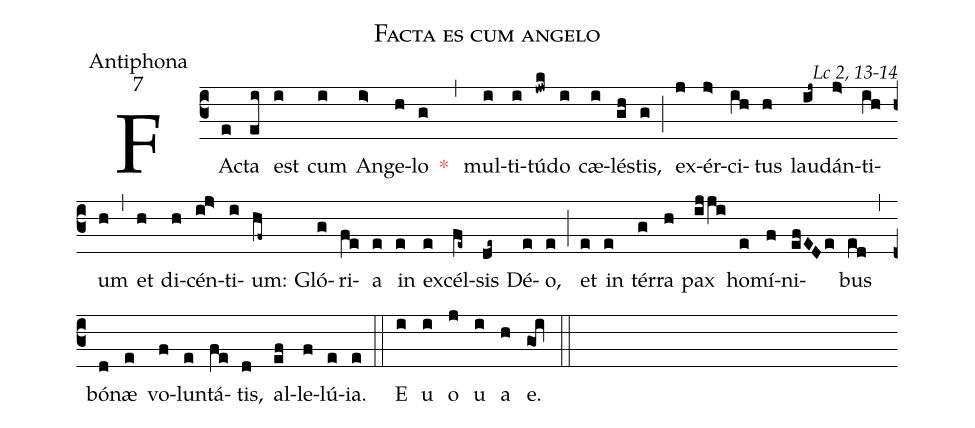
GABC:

name:Facta es cum angelo;
office-part:Antiphona;
mode:7;
commentary:Lc 2, 13-14;
%%
(c3)FAc(e)ta(ei) est(i) cum(i) An(i>)ge(h)lo(g) <c>*</c> (,) mul(i)ti(i)tú(jwk)do(i) cæ(i)lés(gh)tis,(g) (;) ex(j)ér(j>)ci(ih)tus(h) lau(ij~)dán(j>)ti(ih)um(h) (,) et(h) di(h)cén(ij>)ti(i)um:(hf~) Gló(g)ri(fe)a(e) in(e) ex(e)cél(fe~)sis(de~) Dé(e)o,(e) (;) et(e) in(e) tér(g)ra(h) pax(ijji) ho(e)mí(f)ni(efEDe)bus(ed) (,) bó(d)næ(e) vo(f)lun(e)tá(fe)tis,(d) al(ef)le(f)lú(e)ia.(e) (::)
E(i) u(i) o(j) u(i) a(h) e.(goi) (::)
